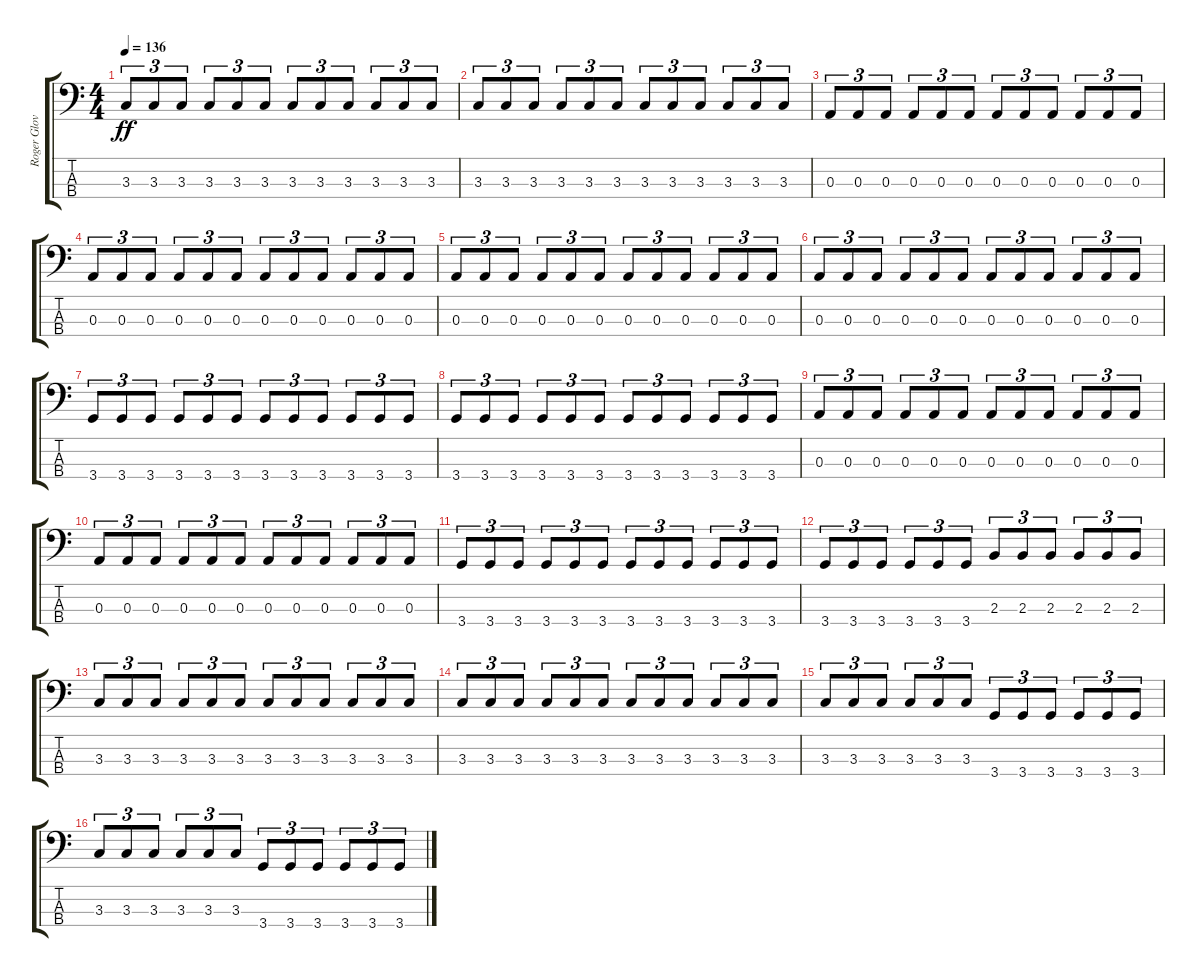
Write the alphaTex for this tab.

\track ("Roger Glover" "Roger Glov") {instrument electricbassfinger}
\staff {score tabs}
\tuning (G2 D2 A1 E1) {hide}
\ts (4 4)
\tempo 136
\clef f4
\ks c
3.3.8{tu (3 2) dy ff} 3.3.8{tu (3 2)} 3.3.8{tu (3 2)} 3.3.8{tu (3 2)} 3.3.8{tu (3 2)} 3.3.8{tu (3 2)} 3.3.8{tu (3 2)} 3.3.8{tu (3 2)} 3.3.8{tu (3 2)} 3.3.8{tu (3 2)} 3.3.8{tu (3 2)} 3.3.8{tu (3 2)} |
3.3.8{tu (3 2)} 3.3.8{tu (3 2)} 3.3.8{tu (3 2)} 3.3.8{tu (3 2)} 3.3.8{tu (3 2)} 3.3.8{tu (3 2)} 3.3.8{tu (3 2)} 3.3.8{tu (3 2)} 3.3.8{tu (3 2)} 3.3.8{tu (3 2)} 3.3.8{tu (3 2)} 3.3.8{tu (3 2)} |
0.3.8{tu (3 2)} 0.3.8{tu (3 2)} 0.3.8{tu (3 2)} 0.3.8{tu (3 2)} 0.3.8{tu (3 2)} 0.3.8{tu (3 2)} 0.3.8{tu (3 2)} 0.3.8{tu (3 2)} 0.3.8{tu (3 2)} 0.3.8{tu (3 2)} 0.3.8{tu (3 2)} 0.3.8{tu (3 2)} |
0.3.8{tu (3 2)} 0.3.8{tu (3 2)} 0.3.8{tu (3 2)} 0.3.8{tu (3 2)} 0.3.8{tu (3 2)} 0.3.8{tu (3 2)} 0.3.8{tu (3 2)} 0.3.8{tu (3 2)} 0.3.8{tu (3 2)} 0.3.8{tu (3 2)} 0.3.8{tu (3 2)} 0.3.8{tu (3 2)} |
0.3.8{tu (3 2)} 0.3.8{tu (3 2)} 0.3.8{tu (3 2)} 0.3.8{tu (3 2)} 0.3.8{tu (3 2)} 0.3.8{tu (3 2)} 0.3.8{tu (3 2)} 0.3.8{tu (3 2)} 0.3.8{tu (3 2)} 0.3.8{tu (3 2)} 0.3.8{tu (3 2)} 0.3.8{tu (3 2)} |
0.3.8{tu (3 2)} 0.3.8{tu (3 2)} 0.3.8{tu (3 2)} 0.3.8{tu (3 2)} 0.3.8{tu (3 2)} 0.3.8{tu (3 2)} 0.3.8{tu (3 2)} 0.3.8{tu (3 2)} 0.3.8{tu (3 2)} 0.3.8{tu (3 2)} 0.3.8{tu (3 2)} 0.3.8{tu (3 2)} |
3.4.8{tu (3 2)} 3.4.8{tu (3 2)} 3.4.8{tu (3 2)} 3.4.8{tu (3 2)} 3.4.8{tu (3 2)} 3.4.8{tu (3 2)} 3.4.8{tu (3 2)} 3.4.8{tu (3 2)} 3.4.8{tu (3 2)} 3.4.8{tu (3 2)} 3.4.8{tu (3 2)} 3.4.8{tu (3 2)} |
3.4.8{tu (3 2)} 3.4.8{tu (3 2)} 3.4.8{tu (3 2)} 3.4.8{tu (3 2)} 3.4.8{tu (3 2)} 3.4.8{tu (3 2)} 3.4.8{tu (3 2)} 3.4.8{tu (3 2)} 3.4.8{tu (3 2)} 3.4.8{tu (3 2)} 3.4.8{tu (3 2)} 3.4.8{tu (3 2)} |
0.3.8{tu (3 2)} 0.3.8{tu (3 2)} 0.3.8{tu (3 2)} 0.3.8{tu (3 2)} 0.3.8{tu (3 2)} 0.3.8{tu (3 2)} 0.3.8{tu (3 2)} 0.3.8{tu (3 2)} 0.3.8{tu (3 2)} 0.3.8{tu (3 2)} 0.3.8{tu (3 2)} 0.3.8{tu (3 2)} |
0.3.8{tu (3 2)} 0.3.8{tu (3 2)} 0.3.8{tu (3 2)} 0.3.8{tu (3 2)} 0.3.8{tu (3 2)} 0.3.8{tu (3 2)} 0.3.8{tu (3 2)} 0.3.8{tu (3 2)} 0.3.8{tu (3 2)} 0.3.8{tu (3 2)} 0.3.8{tu (3 2)} 0.3.8{tu (3 2)} |
3.4.8{tu (3 2)} 3.4.8{tu (3 2)} 3.4.8{tu (3 2)} 3.4.8{tu (3 2)} 3.4.8{tu (3 2)} 3.4.8{tu (3 2)} 3.4.8{tu (3 2)} 3.4.8{tu (3 2)} 3.4.8{tu (3 2)} 3.4.8{tu (3 2)} 3.4.8{tu (3 2)} 3.4.8{tu (3 2)} |
3.4.8{tu (3 2)} 3.4.8{tu (3 2)} 3.4.8{tu (3 2)} 3.4.8{tu (3 2)} 3.4.8{tu (3 2)} 3.4.8{tu (3 2)} 2.3.8{tu (3 2)} 2.3.8{tu (3 2)} 2.3.8{tu (3 2)} 2.3.8{tu (3 2)} 2.3.8{tu (3 2)} 2.3.8{tu (3 2)} |
3.3.8{tu (3 2)} 3.3.8{tu (3 2)} 3.3.8{tu (3 2)} 3.3.8{tu (3 2)} 3.3.8{tu (3 2)} 3.3.8{tu (3 2)} 3.3.8{tu (3 2)} 3.3.8{tu (3 2)} 3.3.8{tu (3 2)} 3.3.8{tu (3 2)} 3.3.8{tu (3 2)} 3.3.8{tu (3 2)} |
3.3.8{tu (3 2)} 3.3.8{tu (3 2)} 3.3.8{tu (3 2)} 3.3.8{tu (3 2)} 3.3.8{tu (3 2)} 3.3.8{tu (3 2)} 3.3.8{tu (3 2)} 3.3.8{tu (3 2)} 3.3.8{tu (3 2)} 3.3.8{tu (3 2)} 3.3.8{tu (3 2)} 3.3.8{tu (3 2)} |
3.3.8{tu (3 2)} 3.3.8{tu (3 2)} 3.3.8{tu (3 2)} 3.3.8{tu (3 2)} 3.3.8{tu (3 2)} 3.3.8{tu (3 2)} 3.4.8{tu (3 2)} 3.4.8{tu (3 2)} 3.4.8{tu (3 2)} 3.4.8{tu (3 2)} 3.4.8{tu (3 2)} 3.4.8{tu (3 2)} |
3.3.8{tu (3 2)} 3.3.8{tu (3 2)} 3.3.8{tu (3 2)} 3.3.8{tu (3 2)} 3.3.8{tu (3 2)} 3.3.8{tu (3 2)} 3.4.8{tu (3 2)} 3.4.8{tu (3 2)} 3.4.8{tu (3 2)} 3.4.8{tu (3 2)} 3.4.8{tu (3 2)} 3.4.8{tu (3 2)}
